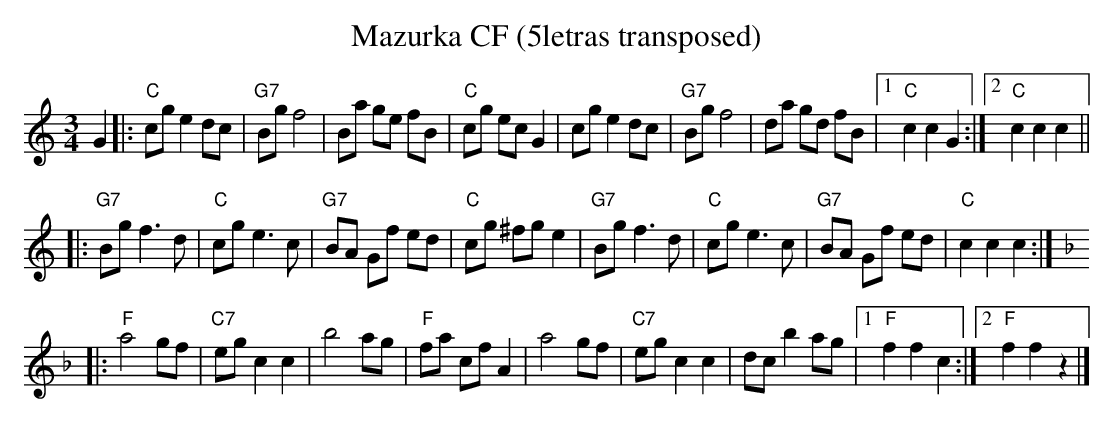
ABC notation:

X:1
T: Mazurka CF (5letras transposed)
M:3/4
L:1/8
K:C transpose=3 %%MIDI gchordon
G2 |: "C"cge2dc | "G7"Bgf4 | Ba ge fB | "C"cg ecG2 | cg e2dc | "G7"Bgf4 | da gd fB |1 "C"c2c2G2 :|2 "C"c2c2c2 ||
|:"G7"Bgf3d | "C"cge3c | "G7"BA Gf ed | "C"cg ^fge2 | "G7"Bgf3d | "C"cge3c | "G7"BA Gf ed | "C"c2c2c2 :|[K:F]
|: "F"a4gf | "C7"egc2c2 | b4ag | "F"fa cfA2 | a4gf | "C7"egc2c2 | dc b2ag |1 "F"f2f2c2 :|2 "F"f2f2z2 |]
